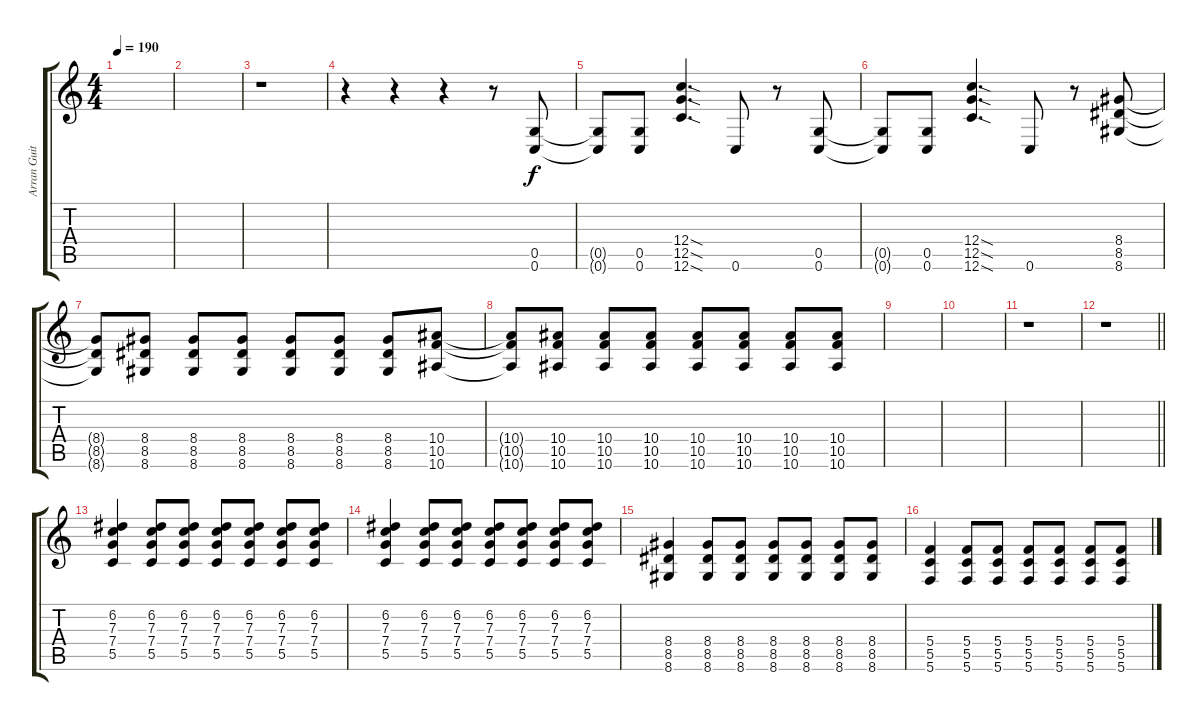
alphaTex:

\track ("Arran Guitar" "Arran Guit") {instrument distortionguitar}
\staff {score tabs}
\tuning (D4 A3 F3 C3 G2 C2) {hide}
\ts (4 4)
\tempo 190
\clef g2
\ks c
|
|
r.1 |
r.4 r.4 r.4 r.8 (0.5 0.6).8 |
(0.5{t} 0.6{t}).8 (0.5 0.6).8 (12.4{sod} 12.5{sod} 12.6{sod}).4{d} 0.6.8 r.8 (0.5 0.6).8 |
(0.5{t} 0.6{t}).8 (0.5 0.6).8 (12.4{sod} 12.5{sod} 12.6{sod}).4{d} 0.6.8 r.8 (8.4 8.5 8.6).8 |
(8.4{t} 8.5{t} 8.6{t}).8 (8.4 8.5 8.6).8 (8.4 8.5 8.6).8 (8.4 8.5 8.6).8 (8.4 8.5 8.6).8 (8.4 8.5 8.6).8 (8.4 8.5 8.6).8 (10.4 10.5 10.6).8 |
(10.4{t} 10.5{t} 10.6{t}).8 (10.4 10.5 10.6).8 (10.4 10.5 10.6).8 (10.4 10.5 10.6).8 (10.4 10.5 10.6).8 (10.4 10.5 10.6).8 (10.4 10.5 10.6).8 (10.4 10.5 10.6).8 |
|
|
r.1 |
\barLineRight lightlight
r.1 |
(6.2 7.3 7.4 5.5).4 (6.2 7.3 7.4 5.5).8 (6.2 7.3 7.4 5.5).8 (6.2 7.3 7.4 5.5).8 (6.2 7.3 7.4 5.5).8 (6.2 7.3 7.4 5.5).8 (6.2 7.3 7.4 5.5).8 |
(6.2 7.3 7.4 5.5).4 (6.2 7.3 7.4 5.5).8 (6.2 7.3 7.4 5.5).8 (6.2 7.3 7.4 5.5).8 (6.2 7.3 7.4 5.5).8 (6.2 7.3 7.4 5.5).8 (6.2 7.3 7.4 5.5).8 |
(8.4 8.5 8.6).4 (8.4 8.5 8.6).8 (8.4 8.5 8.6).8 (8.4 8.5 8.6).8 (8.4 8.5 8.6).8 (8.4 8.5 8.6).8 (8.4 8.5 8.6).8 |
(5.4 5.5 5.6).4 (5.4 5.5 5.6).8 (5.4 5.5 5.6).8 (5.4 5.5 5.6).8 (5.4 5.5 5.6).8 (5.4 5.5 5.6).8 (5.4 5.5 5.6).8
